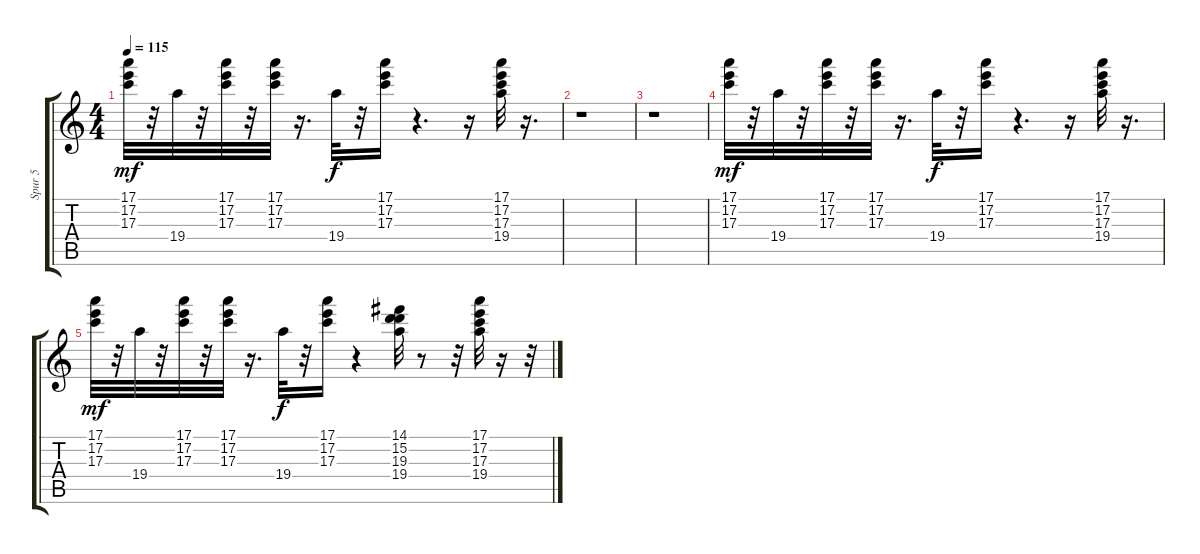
\track ("Spur 5" "Spur 5") {instrument acousticguitarsteel}
\staff {score tabs}
\tuning (E4 B3 G3 D3 A2 E2) {hide}
\ts (4 4)
\tempo 115
\clef g2
\ks c
(17.1 17.2 17.3).32{dy mf} r.32 19.4.32 r.32 (17.1 17.2 17.3).32 r.32 (17.1 17.2 17.3).32 r.16{d} 19.4.32{dy f} r.32 (17.1 17.2 17.3).16 r.4{d} r.16 (17.1 17.2 17.3 19.4).32 r.16{d} |
r.1 |
r.1 |
(17.1 17.2 17.3).32{dy mf} r.32 19.4.32 r.32 (17.1 17.2 17.3).32 r.32 (17.1 17.2 17.3).32 r.16{d} 19.4.32{dy f} r.32 (17.1 17.2 17.3).16 r.4{d} r.16 (17.1 17.2 17.3 19.4).32 r.16{d} |
(17.1 17.2 17.3).32{dy mf} r.32 19.4.32 r.32 (17.1 17.2 17.3).32 r.32 (17.1 17.2 17.3).32 r.16{d} 19.4.32{dy f} r.32 (17.1 17.2 17.3).16 r.4 (14.1 15.2 19.3 19.4).32 r.8 r.32 (17.1 17.2 17.3 19.4).32 r.16 r.32
